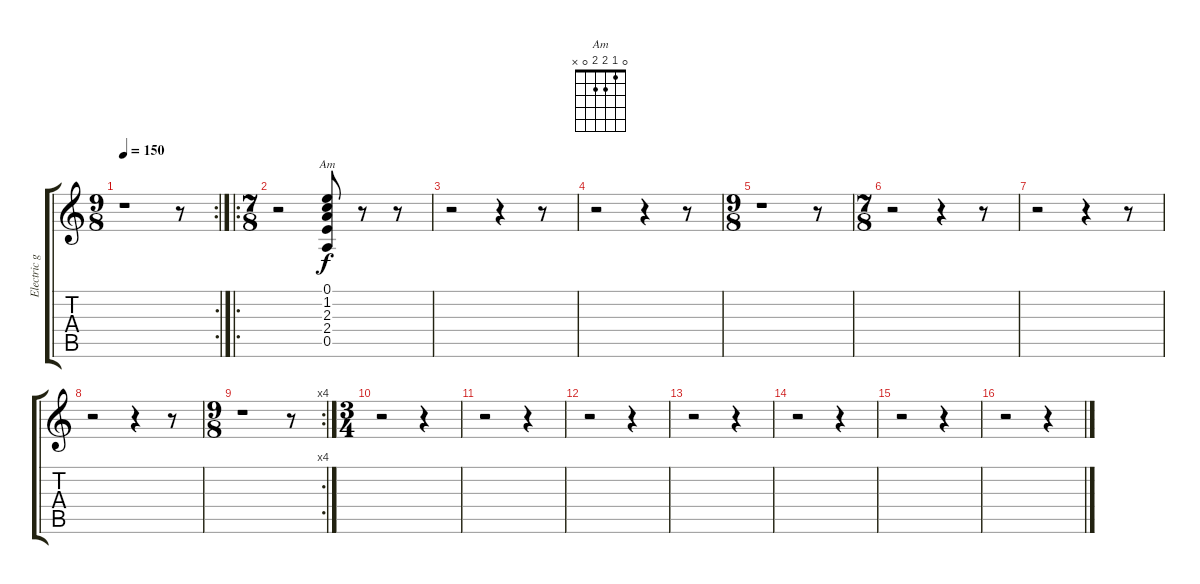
\track ("Electric guitar" "Electric g") {instrument distortionguitar}
\staff {score tabs}
\tuning (E4 B3 G3 D3 A2 E2) {hide}
\chord ("Am" 0 1 2 2 0 x)
\rc 2
\ts (9 8)
\tempo 150
\clef g2
\ks c
r.1{dy f} r.8 |
\ro
\ts (7 8)
r.2 (0.1 1.2 2.3 2.4 0.5).8{ch "Am"} r.8 r.8 |
r.2 r.4 r.8 |
r.2 r.4 r.8 |
\ts (9 8)
r.1 r.8 |
\ts (7 8)
r.2 r.4 r.8 |
r.2 r.4 r.8 |
r.2 r.4 r.8 |
\rc 4
\ts (9 8)
r.1 r.8 |
\ts (3 4)
r.2 r.4 |
r.2 r.4 |
r.2 r.4 |
r.2 r.4 |
r.2 r.4 |
r.2 r.4 |
r.2 r.4
